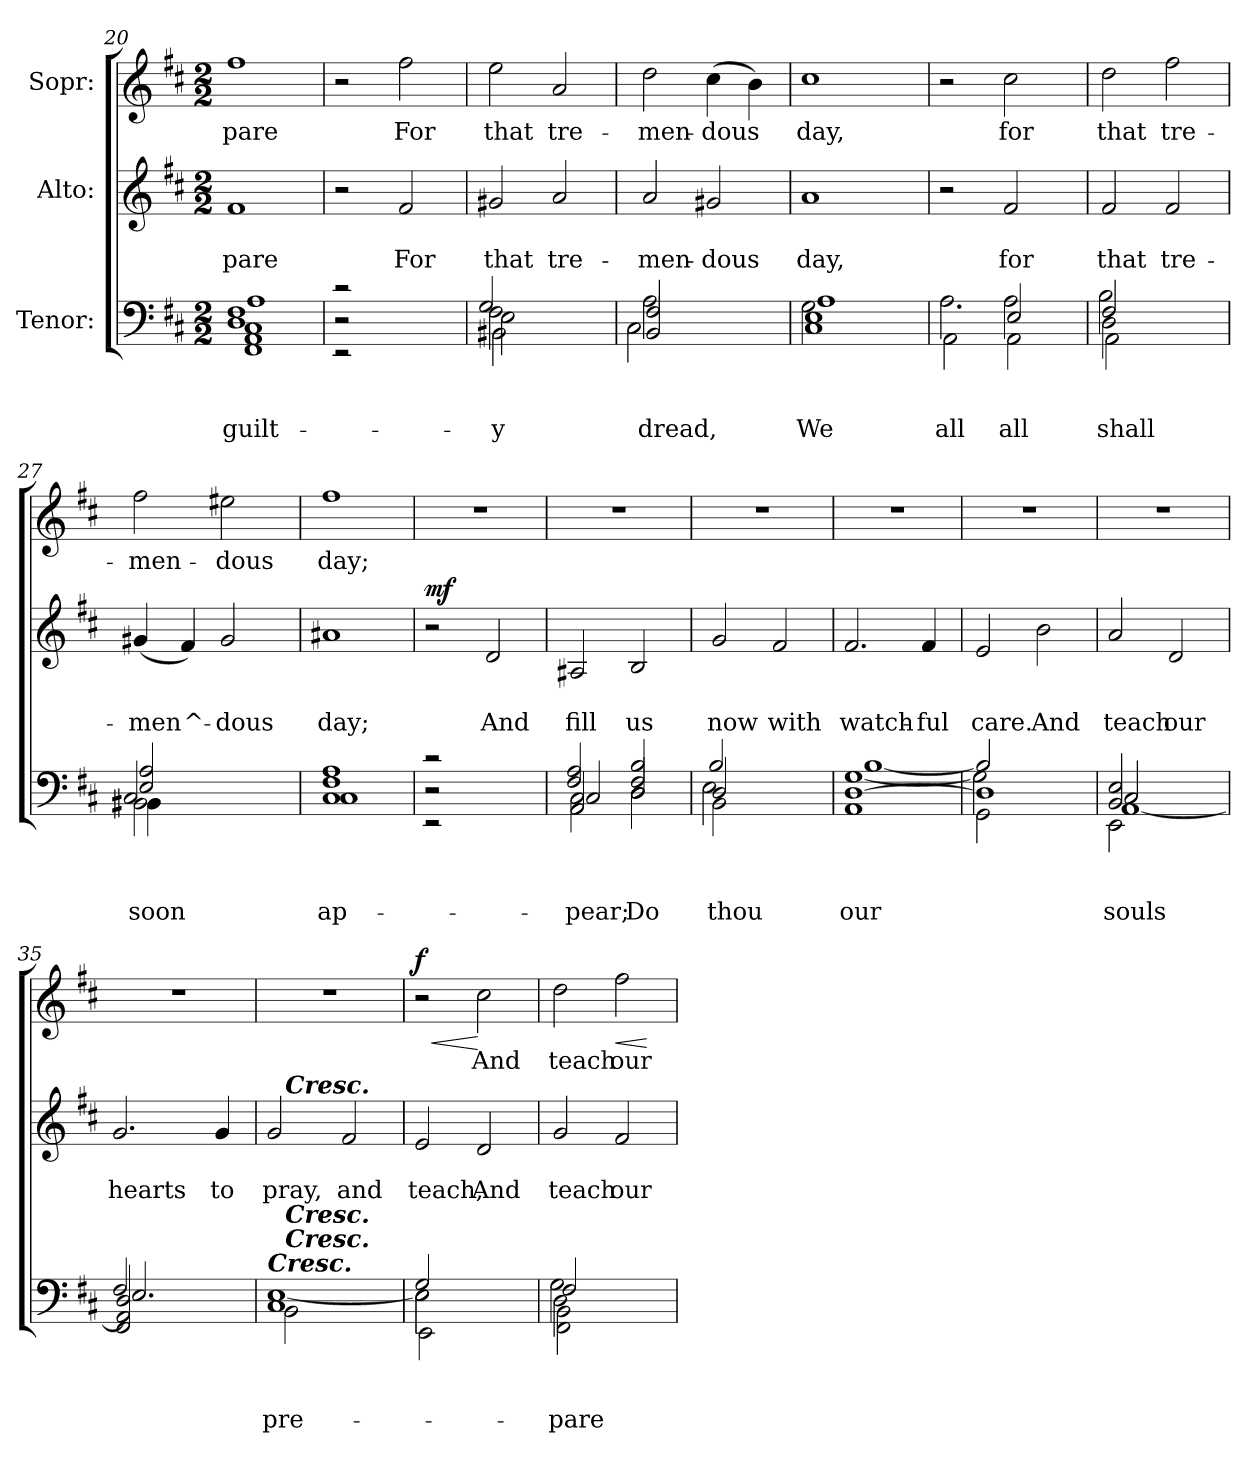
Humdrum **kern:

**kern	**text	**text	**text	**dynam	**kern	**text	**text	**dynam	**kern	**text	**dynam
*part3	*part3	*part3	*part3	*part3	*part2	*part2	*part2	*part2	*part1	*part1	*part1
*staff3	*staff3	*staff3	*staff3	*staff3	*staff2	*staff2	*staff2	*staff2	*staff1	*staff1	*staff1
*I"Tenor:	*	*	*	*	*I"Alto:	*	*	*	*I"Sopr:	*	*
*clefF4	*	*	*	*	*clefG2	*	*	*	*clefG2	*	*
*k[f#c#]	*	*	*	*	*k[f#c#]	*	*	*	*k[f#c#]	*	*
*D:	*	*	*	*	*D:	*	*	*	*D:	*	*
*M2/2	*	*	*	*	*M2/2	*	*	*	*M2/2	*	*
=20	=20	=20	=20	=20	=20	=20	=20	=20	=20	=20	=20
!	!	!	!LO:LY:b	!	!	!	!	!	!	!	!
*^	*	*	*	*	*	*	*	*	*	*	*
!	!	!	!	!LO:LY:b	!	!	!	!LO:LY:b	!	!	!LO:LY:b	!
*^	*^	*	*	*	*	*	*	*	*	*	*	*
1F#	1D	1A	1FF# 1AA 1C#	.	.	-guilt-	.	1f#	.	pare	.	1ff#	-pare	.
!!LO:LB:g=z
=21	=21	=21	=21	=21	=21	=21	=21	=21	=21	=21	=21	=21	=21	=21
2rc	2rEE	2r	2r	.	.	.	.	2r	.	.	.	2r	.	.
!	!	!	!	!	!	!	!	!	!	!LO:LY:b	!	!	!LO:LY:b	!
2ryy	2ryy	2ryy	2ryy	.	.	.	.	2f#/	.	For	.	2ff#\	For	.
=22	=22	=22	=22	=22	=22	=22	=22	=22	=22	=22	=22	=22	=22	=22
!	!	!	!	!	!	!LO:LY:b	!	!	!	!	!	!	!	!
!	!	!	!	!	!	!LO:LY:b	!	!	!	!LO:LY:b	!	!	!LO:LY:b	!
2F#\	2E\	2G/	2BB#X\	.	.	y	.	2g#X/	.	that	.	2ee\	that	.
!	!	!	!	!	!	!	!	!	!	!LO:LY:b	!	!	!LO:LY:b	!
2ryy	2ryy	2ryy	2ryy	.	.	.	.	2a/	.	tre-	.	2a/	tre-	.
=23	=23	=23	=23	=23	=23	=23	=23	=23	=23	=23	=23	=23	=23	=23
!	!	!	!	!	!	!LO:LY:b	!	!	!	!	!	!	!	!
!	!	!	!	!	!	!LO:LY:b	!	!	!	!LO:LY:b	!	!	!LO:LY:b	!
2A\	2BB/	2F#/	2C#\	.	.	dread,	.	2a/	.	-men-	.	2dd\	-men-	.
!	!	!	!	!	!	!	!	!	!	!LO:LY:b	!	!	!LO:LY:b	!
2ryy	2ryy	2ryy	2ryy	.	.	.	.	2g#X/	.	-dous	.	(>4cc#\	-dous	.
.	.	.	.	.	.	.	.	.	.	.	.	4b\)	.	.
=24	=24	=24	=24	=24	=24	=24	=24	=24	=24	=24	=24	=24	=24	=24
!	!	!	!	!	!	!LO:LY:b	!	!	!	!	!	!	!	!
!	!	!	!	!	!	!LO:LY:b	!	!	!	!LO:LY:b	!	!	!LO:LY:b	!
2G\	1A	1E	1C#	.	.	We	.	1a	.	day,	.	1cc#	day,	.
2ryy	.	.	.	.	.	.	.	.	.	.	.	.	.	.
=25	=25	=25	=25	=25	=25	=25	=25	=25	=25	=25	=25	=25	=25	=25
!	!	!	!	!	!	!LO:LY:b	!	!	!	!	!	!	!	!
2.A\	2AA\	2ryy	2ryy	.	.	all	.	2r	.	.	.	2r	.	.
!	!	!	!	!	!	!LO:LY:b	!	!	!	!LO:LY:b	!	!	!LO:LY:b	!
.	2A\	2E/	2AA\	.	.	all	.	2f#/	.	for	.	2cc#\	for	.
4ryy	.	.	.	.	.	.	.	.	.	.	.	.	.	.
=26	=26	=26	=26	=26	=26	=26	=26	=26	=26	=26	=26	=26	=26	=26
!	!	!	!	!	!	!LO:LY:b	!	!	!	!	!	!	!	!
!	!	!	!	!	!	!LO:LY:b	!	!	!	!LO:LY:b	!	!	!LO:LY:b	!
2D\	2B\	2F#/	2AA\	.	.	shall	.	2f#/	.	that	.	2dd\	that	.
!	!	!	!	!	!	!	!	!	!	!LO:LY:b	!	!	!LO:LY:b	!
2ryy	2ryy	2ryy	2ryy	.	.	.	.	2f#/	.	tre-	.	2ff#\	tre-	.
=27	=27	=27	=27	=27	=27	=27	=27	=27	=27	=27	=27	=27	=27	=27
!	!	!	!	!	!	!LO:LY:b	!	!	!	!	!	!	!	!
!	!	!	!	!	!	!LO:LY:b	!	!	!	!LO:LY:b	!	!	!LO:LY:b	!
2BB#X\	2C#/	2E/ 2A/	4BB#X\	.	.	soon	.	(<4g#X/	.	-men	.	2ff#\	-men-	.
!	!	!	!	!	!	!	!	!	!	!LO:LY:b	!	!	!	!
.	.	.	2ryy	.	.	.	.	4f#/)	.	^-	.	.	.	.
!	!	!	!	!	!	!	!	!	!	!LO:LY:b	!	!	!LO:LY:b	!
2ryy	2ryy	2ryy	.	.	.	.	.	2g#/	.	-dous	.	2ee#X\	-dous	.
.	.	.	4ryy	.	.	.	.	.	.	.	.	.	.	.
!!LO:LB:g=z
=28	=28	=28	=28	=28	=28	=28	=28	=28	=28	=28	=28	=28	=28	=28
!	!	!	!	!	!	!LO:LY:b	!	!	!	!	!	!	!	!
!	!	!	!	!	!	!LO:LY:b	!	!	!	!LO:LY:b	!	!	!LO:LY:b	!
1C#	1F#	1A	1C#	.	.	ap-	.	1a#X	.	day;	.	1ff#	day;	.
=29	=29	=29	=29	=29	=29	=29	=29	=29	=29	=29	=29	=29	=29	=29
!	!	!	!	!	!	!	!LO:DY:a	!	!	!	!	!	!	!
!	!	!	!	!	!	!	!LO:DY:n=1:a	!	!	!	!LO:DY:a	!	!	!
2rc	2rEE	2r	2r	.	.	.	mf mf	2r	.	.	mf	1r	.	.
!	!	!	!	!	!	!	!	!	!	!LO:LY:b	!	!	!	!
2ryy	2ryy	2ryy	2ryy	.	.	.	.	2d/	.	And	.	.	.	.
=30	=30	=30	=30	=30	=30	=30	=30	=30	=30	=30	=30	=30	=30	=30
!	!	!	!	!	!	!LO:LY:b	!	!	!	!	!	!	!	!
!	!	!	!	!	!	!LO:LY:b	!	!	!	!LO:LY:b	!	!	!	!
2AA/	2C#/	2F#/ 2A/	2C#\	.	.	pear;	.	2A#X/	.	fill	.	1r	.	.
!	!	!	!	!	!	!LO:LY:b	!	!	!	!	!	!	!	!
!	!	!	!	!	!	!LO:LY:b	!	!	!	!LO:LY:b	!	!	!	!
2D\	2F#/ 2B/	2D\	2D/	.	.	Do	.	2B/	.	us	.	.	.	.
=31	=31	=31	=31	=31	=31	=31	=31	=31	=31	=31	=31	=31	=31	=31
!	!	!	!	!	!	!LO:LY:b	!	!	!	!	!	!	!	!
!	!	!	!	!	!	!LO:LY:b	!	!	!	!LO:LY:b	!	!	!	!
2D/	2E\	2BB\	2B/	.	.	thou	.	2g/	.	now	.	1r	.	.
!	!	!	!	!	!	!	!	!	!	!LO:LY:b	!	!	!	!
2ryy	2ryy	2ryy	2ryy	.	.	.	.	2f#/	.	with	.	.	.	.
=32	=32	=32	=32	=32	=32	=32	=32	=32	=32	=32	=32	=32	=32	=32
!	!	!	!	!	!	!LO:LY:b	!	!	!	!	!	!	!	!
!	!	!	!	!	!	!LO:LY:b	!	!	!	!LO:LY:b	!	!	!	!
[<1D	[>1G	1AA	[<1B	.	.	our	.	2.f#/	.	watch-	.	1r	.	.
!	!	!	!	!	!	!	!	!	!	!LO:LY:b	!	!	!	!
.	.	.	.	.	.	.	.	4f#/	.	-ful	.	.	.	.
=33	=33	=33	=33	=33	=33	=33	=33	=33	=33	=33	=33	=33	=33	=33
!	!	!	!	!	!	!	!	!	!	!LO:LY:b	!	!	!	!
1D]	2G\]	2GG\	2B/]	.	.	.	.	2e/	.	care.	.	1r	.	.
!	!	!	!	!	!	!	!	!	!	!LO:LY:b	!	!	!	!
.	2ryy	2ryy	2ryy	.	.	.	.	2b\	.	And	.	.	.	.
=34	=34	=34	=34	=34	=34	=34	=34	=34	=34	=34	=34	=34	=34	=34
!	!	!	!	!	!	!LO:LY:b	!	!	!	!	!	!	!	!
!	!	!	!	!	!	!LO:LY:b	!	!	!	!LO:LY:b	!	!	!	!
2BB/ 2E/	[<1AA	2C#/	2EE\	.	.	souls	.	2a/	.	teach	.	1r	.	.
!	!	!	!	!	!	!	!	!	!	!LO:LY:b	!	!	!	!
2ryy	.	2ryy	2ryy	.	.	.	.	2d/	.	our	.	.	.	.
!!LO:PB:g=z
=35	=35	=35	=35	=35	=35	=35	=35	=35	=35	=35	=35	=35	=35	=35
!	!	!	!	!	!	!	!	!	!	!LO:LY:b	!	!	!	!
2F#/	2AA/]	2FF#/ 2D/	2.E/	.	.	.	.	2.g/	.	hearts	.	1r	.	.
4ryy	4ryy	4ryy	.	.	.	.	.	.	.	.	.	.	.	.
!	!	!	!	!	!	!	!	!	!	!LO:LY:b	!	!	!	!
4ryy	4ryy	4ryy	4ryy	.	.	.	.	4g/	.	to	.	.	.	.
=36	=36	=36	=36	=36	=36	=36	=36	=36	=36	=36	=36	=36	=36	=36
!LO:TX:a:Bi:t=Cresc.	!	!	!	!	!	!	!	!	!	!	!	!	!	!
!	!	!	!	!	!	!LO:LY:b	!	!	!	!LO:LY:b	!	!	!	!
*	*	*	*	*	*	*	*	*^	*	*	*	*	*	*
16ryy	[>1E	1C#	2BB\	.	.	pre-	.	2g/	16ryy	.	pray,	.	1r	.	.
!	!	!	!	!	!	!	!	!	!LO:TX:a:Bi:t=Cresc.	!	!	!	!	!	!
!LO:TX:a:Bi:t=Cresc.	!	!	!	!	!	!	!	!	!	!	!	!	!	!	!
!LO:TX:a:Bi:t=Cresc.	!	!	!	!	!	!	!	!	!	!	!	!	!	!	!
2...ryy	.	.	.	.	.	.	.	.	2...ryy	.	.	.	.	.	.
!	!	!	!	!	!	!	!	!	!	!	!LO:LY:b	!	!	!	!
.	.	.	2ryy	.	.	.	.	2f#/	.	.	and	.	.	.	.
=37	=37	=37	=37	=37	=37	=37	=37	=37	=37	=37	=37	=37	=37	=37	=37
!	!	!	!	!	!	!	!	!	!	!	!LO:LY:b	!	!	!	!LO:HP:b
!	!	!	!	!	!	!	!	!	!	!	!	!	!	!	!LO:DY:n=1:a
*	*	*	*	*	*	*	*	*v	*v	*	*	*	*	*	*
2E\	2E\]	2EE\	2G/	.	.	.	.	2e/	.	teach,	.	2r	.	< f
!	!	!	!	!	!	!	!	!	!	!LO:LY:b	!	!	!LO:LY:b	!
2ryy	2ryy	2ryy	2ryy	.	.	.	.	2d/	.	And	.	2cc#\	And	[
=38	=38	=38	=38	=38	=38	=38	=38	=38	=38	=38	=38	=38	=38	=38
!	!	!	!	!	!	!LO:LY:b	!	!	!	!	!	!	!	!
!	!	!	!	!	!	!LO:LY:b	!	!	!	!LO:LY:b	!	!	!LO:LY:b	!
2D\	2G\	2F#/	2FF#\ 2BB\	.	.	-pare	.	2g/	.	teach	.	2dd\	teach	.
!	!	!	!	!	!	!	!	!	!	!LO:LY:b	!	!	!LO:LY:b	!LO:HP:b
2ryy	2ryy	2ryy	2ryy	.	.	.	.	2f#/	.	our	.	2ff#\	our	<
*v	*v	*v	*v	*	*	*	*	*	*	*	*	*	*	*
.	.	.	.	.	.	.	.	.	.	.	[
=	=	=	=	=	=	=	=	=	=	=	=
*-	*-	*-	*-	*-	*-	*-	*-	*-	*-	*-	*-
